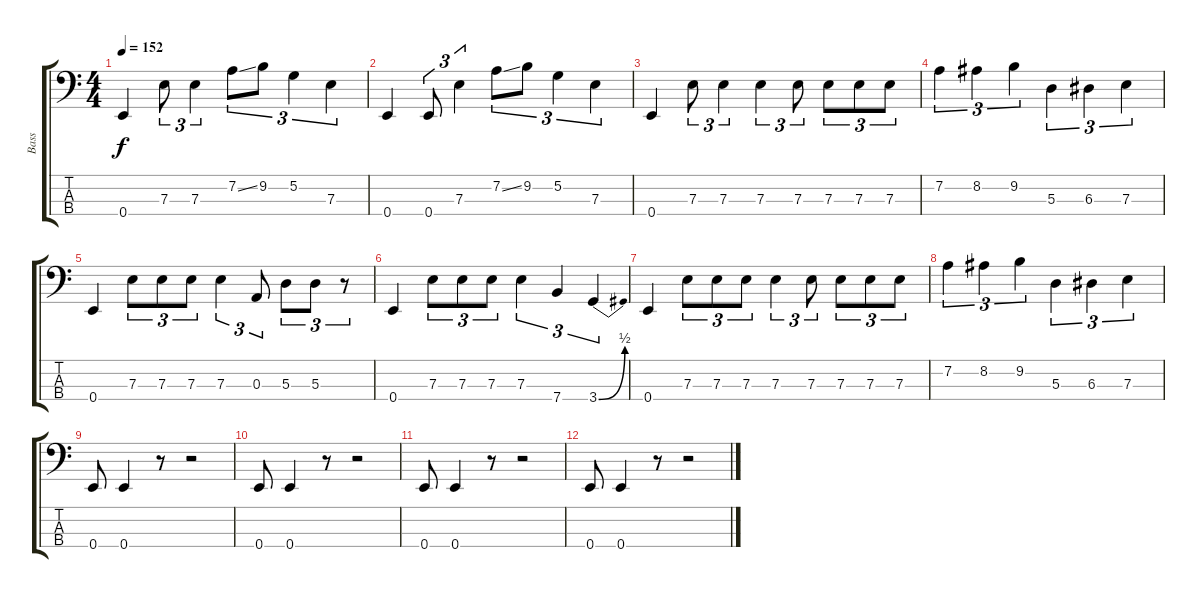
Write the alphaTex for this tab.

\track ("Bass" "Bass") {instrument electricbassfinger}
\staff {score tabs}
\tuning (G2 D2 A1 E1) {hide}
\ts (4 4)
\tempo 152
\clef f4
\ks c
0.4.4{dy f} 7.3.8{tu (3 2)} 7.3.4{tu (3 2)} 7.2{ss}.8{tu (3 2)} 9.2.8{tu (3 2)} 5.2.4{tu (3 2)} 7.3.4{tu (3 2)} |
0.4.4 0.4.8{tu (3 2)} 7.3.4{tu (3 2)} 7.2{ss}.8{tu (3 2)} 9.2.8{tu (3 2)} 5.2.4{tu (3 2)} 7.3.4{tu (3 2)} |
0.4.4 7.3.8{tu (3 2)} 7.3.4{tu (3 2)} 7.3.4{tu (3 2)} 7.3.8{tu (3 2)} 7.3.8{tu (3 2)} 7.3.8{tu (3 2)} 7.3.8{tu (3 2)} |
7.2.4{tu (3 2)} 8.2.4{tu (3 2)} 9.2.4{tu (3 2)} 5.3.4{tu (3 2)} 6.3.4{tu (3 2)} 7.3.4{tu (3 2)} |
0.4.4 7.3.8{tu (3 2)} 7.3.8{tu (3 2)} 7.3.8{tu (3 2)} 7.3.4{tu (3 2)} 0.3.8{tu (3 2)} 5.3.8{tu (3 2)} 5.3.8{tu (3 2)} r.8{tu (3 2)} |
0.4.4 7.3.8{tu (3 2)} 7.3.8{tu (3 2)} 7.3.8{tu (3 2)} 7.3.4{tu (3 2)} 7.4.4{tu (3 2)} 3.4{be (bend 0 0 60 2)}.4{tu (3 2)} |
0.4.4 7.3.8{tu (3 2)} 7.3.8{tu (3 2)} 7.3.8{tu (3 2)} 7.3.4{tu (3 2)} 7.3.8{tu (3 2)} 7.3.8{tu (3 2)} 7.3.8{tu (3 2)} 7.3.8{tu (3 2)} |
7.2.4{tu (3 2)} 8.2.4{tu (3 2)} 9.2.4{tu (3 2)} 5.3.4{tu (3 2)} 6.3.4{tu (3 2)} 7.3.4{tu (3 2)} |
0.4.8 0.4.4 r.8 r.2 |
0.4.8{volume 12} 0.4.4 r.8 r.2 |
0.4.8{volume 8} 0.4.4 r.8 r.2 |
0.4.8{volume 4} 0.4.4 r.8 r.2
